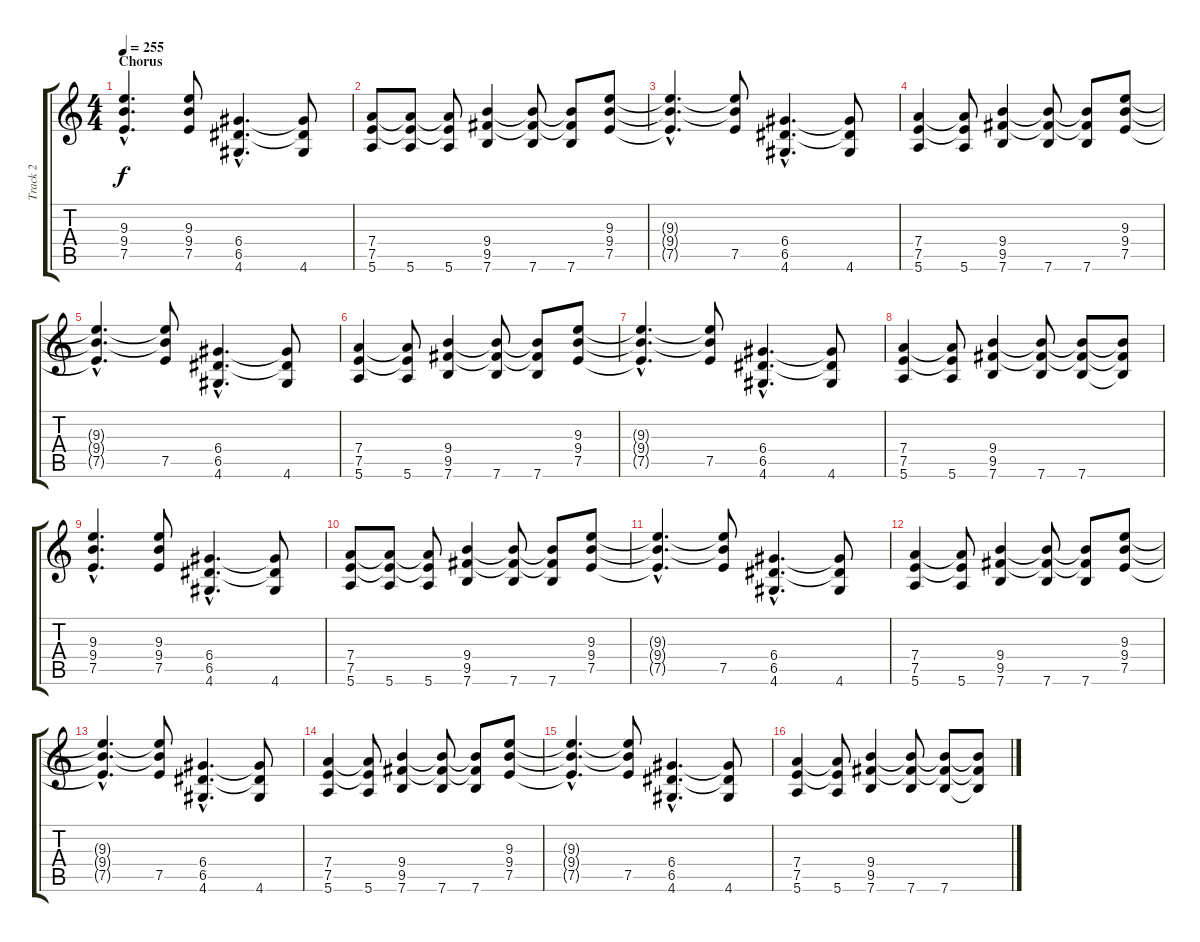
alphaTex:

\track ("Track 2" "Track 2") {instrument overdrivenguitar}
\staff {score tabs}
\tuning (E4 B3 G3 D3 A2 E2) {hide}
\ts (4 4)
\section ("" "Chorus")
\tempo 255
\clef g2
\ks c
(9.3{hac} 9.4{hac} 7.5{hac}).4{d dy f} (9.3 9.4 7.5).8 (6.4{hac} 6.5{hac} 4.6{hac}).4{d} (6.4{t} 6.5{t} 4.6).8 |
(7.4 7.5 5.6).8 (7.4{t} 7.5{t} 5.6).8 (7.4{t} 7.5{t} 5.6).8 (9.4 9.5 7.6).4 (9.4{t} 9.5{t} 7.6).8 (9.4{t} 9.5{t} 7.6).8 (9.3 9.4 7.5).8 |
(9.3{hac t} 9.4{hac t} 7.5{hac t}).4{d} (9.3{t} 9.4{t} 7.5).8 (6.4{hac} 6.5{hac} 4.6{hac}).4{d} (6.4{t} 6.5{t} 4.6).8 |
(7.4 7.5 5.6).4 (7.4{t} 7.5{t} 5.6).8 (9.4 9.5 7.6).4 (9.4{t} 9.5{t} 7.6).8 (9.4{t} 9.5{t} 7.6).8 (9.3 9.4 7.5).8 |
(9.3{hac t} 9.4{hac t} 7.5{hac t}).4{d} (9.3{t} 9.4{t} 7.5).8 (6.4{hac} 6.5{hac} 4.6{hac}).4{d} (6.4{t} 6.5{t} 4.6).8 |
(7.4 7.5 5.6).4 (7.4{t} 7.5{t} 5.6).8 (9.4 9.5 7.6).4 (9.4{t} 9.5{t} 7.6).8 (9.4{t} 9.5{t} 7.6).8 (9.3 9.4 7.5).8 |
(9.3{hac t} 9.4{hac t} 7.5{hac t}).4{d} (9.3{t} 9.4{t} 7.5).8 (6.4{hac} 6.5{hac} 4.6{hac}).4{d} (6.4{t} 6.5{t} 4.6).8 |
(7.4 7.5 5.6).4 (7.4{t} 7.5{t} 5.6).8 (9.4 9.5 7.6).4 (9.4{t} 9.5{t} 7.6).8 (9.4{t} 9.5{t} 7.6).8 (9.4{t} 9.5{t} 7.6{t}).8 |
(9.3{hac} 9.4{hac} 7.5{hac}).4{d} (9.3 9.4 7.5).8 (6.4{hac} 6.5{hac} 4.6{hac}).4{d} (6.4{t} 6.5{t} 4.6).8 |
(7.4 7.5 5.6).8 (7.4{t} 7.5{t} 5.6).8 (7.4{t} 7.5{t} 5.6).8 (9.4 9.5 7.6).4 (9.4{t} 9.5{t} 7.6).8 (9.4{t} 9.5{t} 7.6).8 (9.3 9.4 7.5).8 |
(9.3{hac t} 9.4{hac t} 7.5{hac t}).4{d} (9.3{t} 9.4{t} 7.5).8 (6.4{hac} 6.5{hac} 4.6{hac}).4{d} (6.4{t} 6.5{t} 4.6).8 |
(7.4 7.5 5.6).4 (7.4{t} 7.5{t} 5.6).8 (9.4 9.5 7.6).4 (9.4{t} 9.5{t} 7.6).8 (9.4{t} 9.5{t} 7.6).8 (9.3 9.4 7.5).8 |
(9.3{hac t} 9.4{hac t} 7.5{hac t}).4{d} (9.3{t} 9.4{t} 7.5).8 (6.4{hac} 6.5{hac} 4.6{hac}).4{d} (6.4{t} 6.5{t} 4.6).8 |
(7.4 7.5 5.6).4 (7.4{t} 7.5{t} 5.6).8 (9.4 9.5 7.6).4 (9.4{t} 9.5{t} 7.6).8 (9.4{t} 9.5{t} 7.6).8 (9.3 9.4 7.5).8 |
(9.3{hac t} 9.4{hac t} 7.5{hac t}).4{d} (9.3{t} 9.4{t} 7.5).8 (6.4{hac} 6.5{hac} 4.6{hac}).4{d} (6.4{t} 6.5{t} 4.6).8 |
(7.4 7.5 5.6).4 (7.4{t} 7.5{t} 5.6).8 (9.4 9.5 7.6).4 (9.4{t} 9.5{t} 7.6).8 (9.4{t} 9.5{t} 7.6).8 (9.4{t} 9.5{t} 7.6{t}).8
